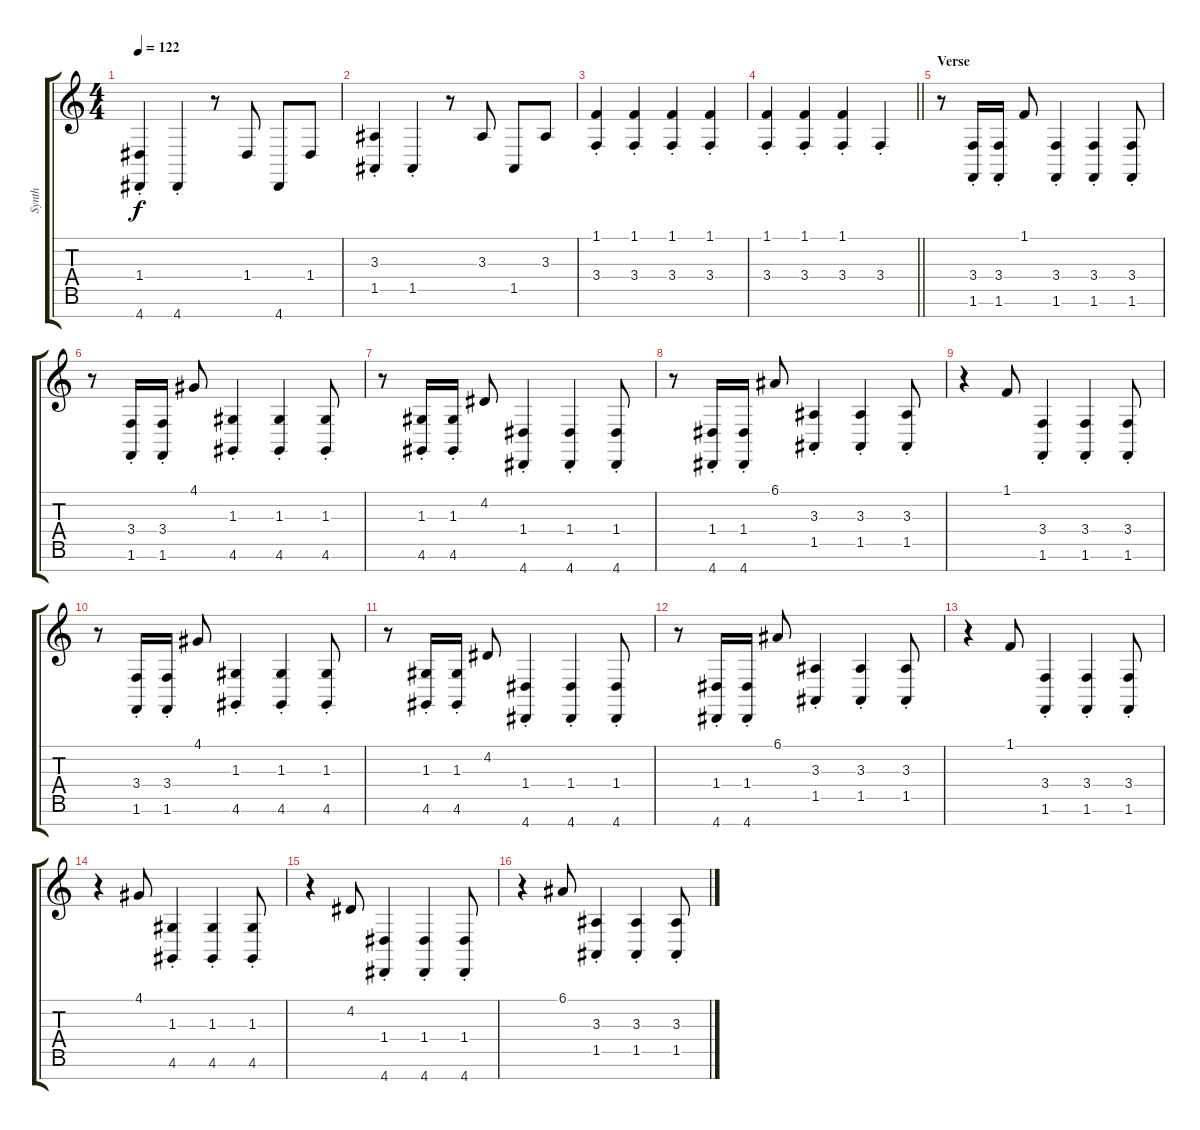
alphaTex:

\track ("Synth" "Synth") {instrument lead2sawtooth}
\staff {score tabs}
\tuning (E4 B3 G3 D3 A2 E2 B1) {hide}
\ts (4 4)
\tempo 122
\clef g2
\ks c
(1.4{st} 4.7{st}).4{dy f} 4.7{st}.4 r.8 1.4.8 4.7.8 1.4.8 |
(3.3{st} 1.5{st}).4 1.5{st}.4 r.8 3.3.8 1.5.8 3.3.8 |
(1.1{st} 3.4{st}).4{volume 8} (1.1{st} 3.4{st}).4 (1.1{st} 3.4{st}).4 (1.1{st} 3.4{st}).4 |
\barLineRight lightlight
(1.1{st} 3.4{st}).4 (1.1{st} 3.4{st}).4 (1.1{st} 3.4{st}).4 3.4{st}.4 |
\section ("" "Verse")
r.8{volume 12} (3.4{st} 1.6{st}).16 (3.4{st} 1.6{st}).16 1.1.8 (3.4{st} 1.6{st}).4 (3.4{st} 1.6{st}).4 (3.4{st} 1.6{st}).8 |
r.8 (3.4{st} 1.6{st}).16 (3.4{st} 1.6{st}).16 4.1.8 (1.3{st} 4.6{st}).4 (1.3{st} 4.6{st}).4 (1.3{st} 4.6{st}).8 |
r.8 (1.3{st} 4.6{st}).16 (1.3{st} 4.6{st}).16 4.2.8 (1.4{st} 4.7{st}).4 (1.4{st} 4.7{st}).4 (1.4{st} 4.7{st}).8 |
r.8 (1.4{st} 4.7{st}).16 (1.4{st} 4.7{st}).16 6.1.8 (3.3{st} 1.5{st}).4 (3.3{st} 1.5{st}).4 (3.3{st} 1.5{st}).8 |
r.4 1.1.8 (3.4{st} 1.6{st}).4 (3.4{st} 1.6{st}).4 (3.4{st} 1.6{st}).8 |
r.8 (3.4{st} 1.6{st}).16 (3.4{st} 1.6{st}).16 4.1.8 (1.3{st} 4.6{st}).4 (1.3{st} 4.6{st}).4 (1.3{st} 4.6{st}).8 |
r.8 (1.3{st} 4.6{st}).16 (1.3{st} 4.6{st}).16 4.2.8 (1.4{st} 4.7{st}).4 (1.4{st} 4.7{st}).4 (1.4{st} 4.7{st}).8 |
r.8 (1.4{st} 4.7{st}).16 (1.4{st} 4.7{st}).16 6.1.8 (3.3{st} 1.5{st}).4 (3.3{st} 1.5{st}).4 (3.3{st} 1.5{st}).8 |
r.4 1.1.8 (3.4{st} 1.6{st}).4 (3.4{st} 1.6{st}).4 (3.4{st} 1.6{st}).8 |
r.4 4.1.8 (1.3{st} 4.6{st}).4 (1.3{st} 4.6{st}).4 (1.3{st} 4.6{st}).8 |
r.4 4.2.8 (1.4{st} 4.7{st}).4 (1.4{st} 4.7{st}).4 (1.4{st} 4.7{st}).8 |
r.4 6.1.8 (3.3{st} 1.5{st}).4 (3.3{st} 1.5{st}).4 (3.3{st} 1.5{st}).8
